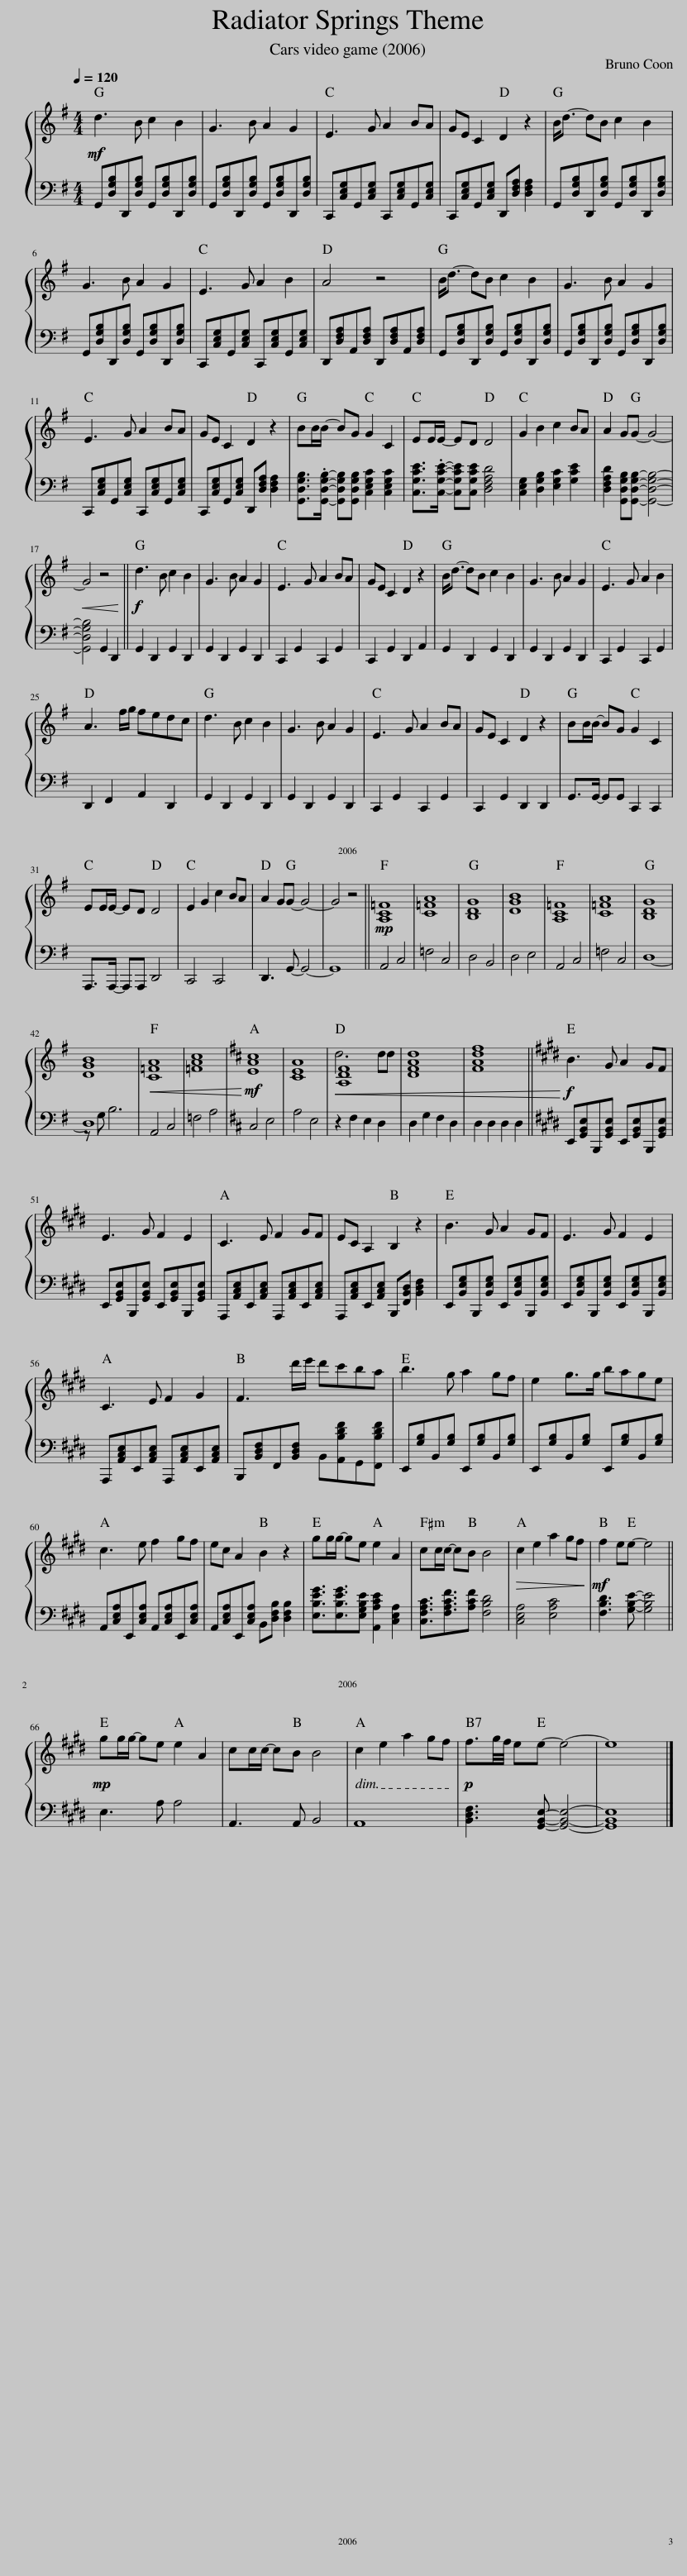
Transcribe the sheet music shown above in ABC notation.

X:1
%%score { ( 1 4 ) | ( 2 3 ) }
L:1/8
Q:1/4=120
M:4/4
I:linebreak $
K:G
V:1 treble
V:4 treble
V:2 bass
V:3 bass
V:1
!mf! d3 B c2 B2 | G3 B A2 G2 | E3 G A2 BA | GE C2 D2 z2 | B<d- dB c2 B2 |$ %5
 G3 B A2 G2 | E3 G A2 B2 | A4 z4 | B<d- dB c2 B2 | G3 B A2 G2 |$ %10
 E3 G A2 BA | GE C2 D2 z2 | BB/B/- BG G2 C2 | EE/E/- ED D4 | G2 B2 c2 BA | %15
 A2 GG- G4- |$!<(! G4 z4!<)! ||!f! d3 B c2 B2 | G3 B A2 G2 | E3 G A2 BA | %20
 GE C2 D2 z2 | B<d- dB c2 B2 | G3 B A2 G2 | E3 G A2 B2 |$ A3 f/g/ fedc | %25
 d3 B c2 B2 | G3 B A2 G2 | E3 G A2 BA | GE C2 D2 z2 | BB/B/- BG G2 C2 |$ %30
 EE/E/- ED D4 | E2 G2 c2 BA | A2 GG- G4- | G4 z4 ||!mp! [A,C=F]8 | %35
 [C=FA]8 | [B,DG]8 | [DGB]8 | [A,C=F]8 | [C=FA]8 | %40
 [B,DG]8 |$ [DGB]8 |!<(! [C=FA]8 | [=FAc]8!<)! |[K:D]!mf! [EAc]8 | %45
 [CEA]8 |!<(! [A,DF]8 | [DFAd]8 | [FAdf]8!<)! ||[K:E]!f! B3 G A2 GF |$ %50
 E3 G F2 E2 | C3 E F2 GF | EC A,2 B,2 z2 | B3 G A2 GF | E3 G F2 E2 |$ %55
 C3 E F2 G2 | F3 d'/e'/ d'c'ba | b3 g a2 gf | e2 g>g bage |$ c3 e f2 gf | %60
 ec A2 B2 z2 | gg/g/- ge e2 A2 | cc/c/- cB B4 |!>(! c2 e2 a2 gf!>)! |!mf! f2 ee- e4 ||$ %65
!mp! gg/g/- ge e2 A2 | cc/c/- cB B4 | c2 e2 a2 gf |!p! f3/2g/4f/4 ee- e4- | e8 |] %70
V:2
 G,,[D,G,B,]D,,[D,G,B,] G,,[D,G,B,]D,,[D,G,B,] | G,,[D,G,B,]D,,[D,G,B,] G,,[D,G,B,]D,,[D,G,B,] | C,,[C,E,G,]G,,[C,E,G,] C,,[C,E,G,]G,,[C,E,G,] | C,,[C,E,G,]G,,[C,E,G,] D,,[D,F,A,] [D,F,A,]2 | G,,[D,G,B,]D,,[D,G,B,] G,,[D,G,B,]D,,[D,G,B,] |$ %5
 G,,[D,G,B,]D,,[D,G,B,] G,,[D,G,B,]D,,[D,G,B,] | C,,[C,E,G,]G,,[C,E,G,] C,,[C,E,G,]G,,[C,E,G,] | D,,[D,F,A,]A,,[D,F,A,] D,,[D,F,A,]A,,[D,F,A,] | G,,[D,G,B,]D,,[D,G,B,] G,,[D,G,B,]D,,[D,G,B,] | G,,[D,G,B,]D,,[D,G,B,] G,,[D,G,B,]D,,[D,G,B,] |$ %10
 C,,[C,E,G,]G,,[C,E,G,] C,,[C,E,G,]G,,[C,E,G,] | C,,[C,E,G,]G,,[C,E,G,] D,,[D,F,A,] [D,F,A,]2 | [G,,D,G,B,]>.[G,,D,G,B,]- [G,,D,G,B,][G,,D,G,B,] [C,E,G,C]2 [C,E,G,C]2 | [C,G,CE]>.[C,G,CE]- [C,G,CE][C,G,CE] [D,F,A,D]4 | [C,E,G,]2 [D,G,B,]2 [E,G,C]2 [G,CE]2 | %15
 [D,F,A,D]2 [G,,D,G,B,][G,,D,G,B,]- [G,,D,G,B,]4- |$ [G,,D,G,B,]4 G,,2 D,,2 || G,,2 D,,2 G,,2 D,,2 | G,,2 D,,2 G,,2 D,,2 | C,,2 G,,2 C,,2 G,,2 | %20
 C,,2 G,,2 D,,2 A,,2 | G,,2 D,,2 G,,2 D,,2 | G,,2 D,,2 G,,2 D,,2 | C,,2 G,,2 C,,2 G,,2 |$ D,,2 F,,2 A,,2 D,,2 | %25
 G,,2 D,,2 G,,2 D,,2 | G,,2 D,,2 G,,2 D,,2 | C,,2 G,,2 C,,2 G,,2 | C,,2 G,,2 D,,2 D,,2 | G,,>G,,- G,,G,, C,,2 C,,2 |$ %30
 A,,,>A,,,- A,,,A,,, D,,4 | C,,4 C,,4 | D,,3 G,,- G,,4- | G,,8 || A,,4 C,4 | %35
 =F,4 C,4 | D,4 B,,4 | D,4 E,4 | A,,4 C,4 | =F,4 C,4 | %40
 D,8- |$ D,8 | A,,4 C,4 | =F,4 A,4 |[K:D] C,4 E,4 | %45
 A,4 E,4 | z2 F,2 E,2 D,2 | D,2 G,2 F,2 D,2 | D,2 D,2 D,2 D,2 ||[K:E] E,,[G,,B,,E,]B,,,[G,,B,,E,] E,,[G,,B,,E,]B,,,[G,,B,,E,] |$ %50
 E,,[G,,B,,E,]B,,,[G,,B,,E,] E,,[G,,B,,E,]B,,,[G,,B,,E,] | A,,,[A,,C,E,]E,,[A,,C,E,] A,,,[A,,C,E,]E,,[A,,C,E,] | A,,,[A,,C,E,]E,,[A,,C,E,] B,,,[F,,B,,D,] [B,,D,F,]2 | E,,[B,,E,G,]B,,,[B,,E,G,] E,,[B,,E,G,]B,,,[B,,E,G,] | E,,[B,,E,G,]B,,,[B,,E,G,] E,,[B,,E,G,]B,,,[B,,E,G,] |$ %55
 A,,,[A,,C,E,]E,,[A,,C,E,] A,,,[A,,C,E,]E,,[A,,C,E,] | B,,,[B,,D,F,]F,,[B,,D,F,] B,,[A,,B,DF]G,,[F,,B,DF] | E,,[G,B,]B,,[G,B,] E,,[G,B,]B,,[G,B,] | E,,[G,B,]B,,[G,B,] E,,[G,B,]B,,[G,B,] |$ A,,[C,E,A,]E,,[C,E,A,] A,,[C,E,A,]E,,[C,E,A,] | %60
 A,,[C,E,A,]E,,[C,E,A,] B,,[D,F,B,] [D,F,B,]2 | [E,B,EG]3/2[E,B,EG]3/2[E,G,B,E] [A,,A,CE]2 [C,E,A,]2 | [C,F,A,C]3/2[F,A,CF]3/2[A,CF] [F,B,D]4 | [C,E,A,]4 [E,A,C]4 | [F,B,D]3 [G,B,E]- [G,B,E]4 ||$ %65
 E,3 A, A,4 | A,,3 A,, B,,4 | A,,8 | [B,,D,F,]3 [G,,B,,E,]- [G,,B,,E,]4- | [G,,B,,E,]8 |] %70
V:3
 x8 | x8 | x8 | x8 | x8 |$ %5
 x8 | x8 | x8 | x8 | x8 |$ %10
 x8 | x8 | x8 | x8 | x8 | %15
 x8 |$ x8 || x8 | x8 | x8 | %20
 x8 | x8 | x8 | x8 |$ x8 | %25
 x8 | x8 | x8 | x8 | x8 |$ %30
 x8 | x8 | x8 | x8 || x8 | %35
 x8 | x8 | x8 | x8 | x8 | %40
 x8 |$ z G, B,6 | x8 | x8 |[K:D] x8 | %45
 x8 | x8 | x8 | x8 ||[K:E] x8 |$ %50
 x8 | x8 | x8 | x8 | x8 |$ %55
 x8 | x8 | x8 | x8 |$ x8 | %60
 x8 | x8 | x8 | x8 | x8 ||$ %65
 x8 | x8 | x8 | x8 | x8 |] %70
V:4
 x8 | x8 | x8 | x8 | x8 |$ %5
 x8 | x8 | x8 | x8 | x8 |$ %10
 x8 | x8 | x8 | x8 | x8 | %15
 x8 |$ x8 || x8 | x8 | x8 | %20
 x8 | x8 | x8 | x8 |$ x8 | %25
 x8 | x8 | x8 | x8 | x8 |$ %30
 x8 | x8 | x8 | x8 || x8 | %35
 x8 | x8 | x8 | x8 | x8 | %40
 x8 |$ x8 | x8 | x8 |[K:D] x8 | %45
 x8 | d6 dd | x8 | x8 ||[K:E] x8 |$ %50
 x8 | x8 | x8 | x8 | x8 |$ %55
 x8 | x8 | x8 | x8 |$ x8 | %60
 x8 | x8 | x8 | x8 | x8 ||$ %65
 x8 | x8 | x8 | x8 | x8 |] %70
